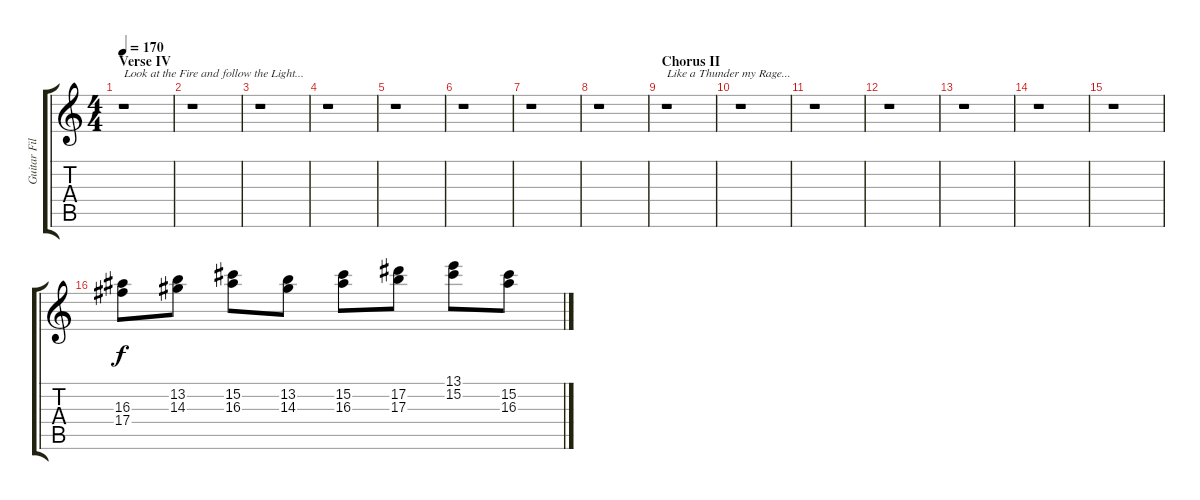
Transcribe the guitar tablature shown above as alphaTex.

\track ("Guitar Fills" "Guitar Fil") {instrument overdrivenguitar}
\staff {score tabs}
\tuning (Eb4 Bb3 Gb3 Db3 Ab2 Eb2) {hide}
\ts (4 4)
\section ("" "Verse IV")
\tempo 170
\clef g2
\ks c
r.1{txt "Look at the Fire and follow the Light..." dy f} |
r.1 |
r.1 |
r.1 |
r.1 |
r.1 |
r.1 |
r.1 |
\section ("" "Chorus II")
r.1{txt "Like a Thunder my Rage..."} |
r.1 |
r.1 |
r.1 |
r.1 |
r.1 |
r.1 |
(16.3 17.4).8{volume 8} (13.2 14.3).8 (15.2 16.3).8 (13.2 14.3).8 (15.2 16.3).8 (17.2 17.3).8 (13.1 15.2).8 (15.2 16.3).8
